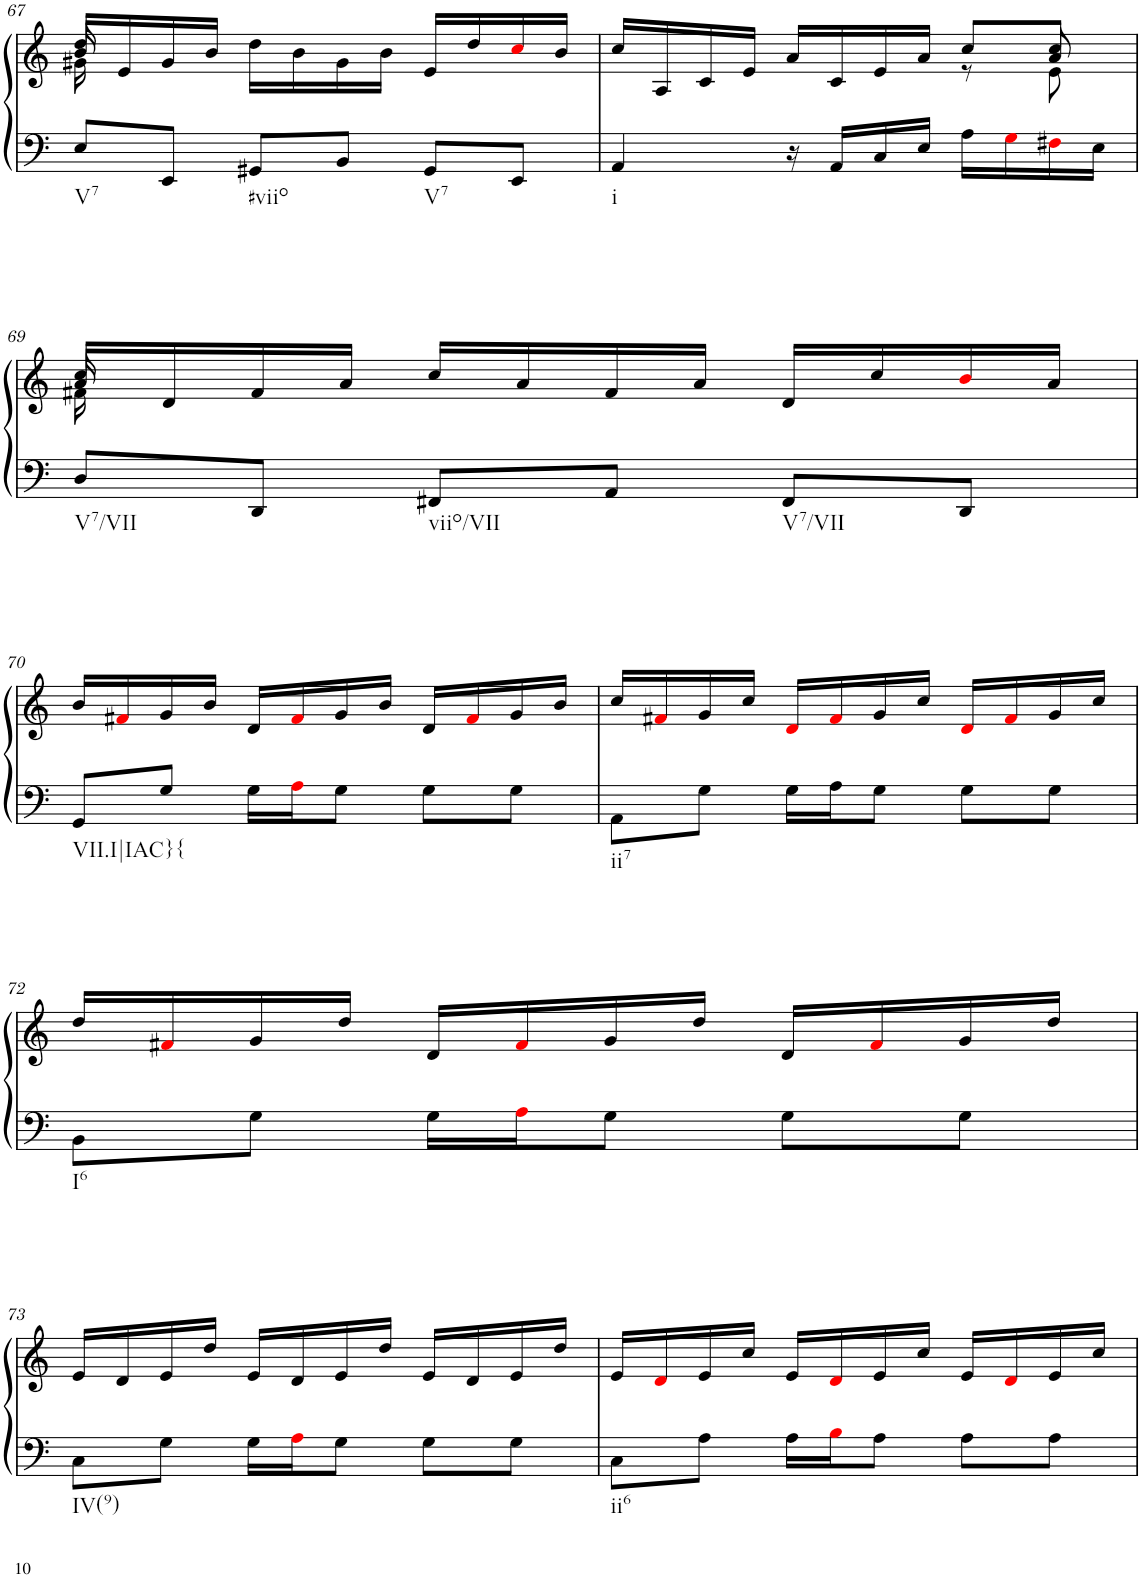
**kern	**kern
*part1	*part1
*staff2	*staff1
*I"Klavier linke Hand	*
!!LO:PB:g=z
*clefF4	*clefG2
*k[]	*k[]
*M3/4	*M3/4
=67	=67
*	*^
*	*	*^
!LO:TX:b:t=V7	!	!	!
8E/L	16dd/LL	16g#X\	16b/
.	16e/	2ryy	2ryy
8EE/J	16g#/	.	.
.	16b/JJ	.	.
!LO:TX:b:t=#viio	!	!	!
8GG#X/L	16dd\LL	.	.
.	16b\	.	.
8BB/J	16g#\	.	.
.	16b\JJ	.	.
!LO:TX:b:t=V7	!	!	!
8GG#/L	16e/LL	.	.
.	16dd/	8.ryy	8.ryy
8EE/J	16cci/	.	.
.	16b/JJ	.	.
=68	=68	=68	=68
!LO:TX:b:t=i	!	!	!
4AA/	16cc/LL	2ryy	8ryy
.	16A/	.	.
*	*	*v	*v
.	16c/	.
.	16e/JJ	.
16r	16a/LL	.
16AA/LL	16c/	.
16C/	16e/	.
16E/JJ	16a/JJ	.
16A\LL	8cc/L	8r
16Gi\	.	.
*	*	*^
16F#Xi\	8cc/J	8e\	8a/
16E\JJ	.	.	.
!!LO:LB:g=z	!!	!!
=69	=69	=69	=69
!LO:TX:b:t=V7/VII	!	!	!
8D/L	16cc/LL	16f#X\	16a/
.	16d/	2ryy	2ryy
8DD/J	16f#/	.	.
.	16a/JJ	.	.
!LO:TX:b:t=viio/VII	!	!	!
8FF#X/L	16cc/LL	.	.
.	16a/	.	.
8AA/J	16f#/	.	.
.	16a/JJ	.	.
!LO:TX:b:t=V7/VII	!	!	!
8FF#/L	16d/LL	.	.
.	16cc/	8.ryy	8.ryy
8DD/J	16bi/	.	.
.	16a/JJ	.	.
*	*v	*v	*v
!!LO:LB:g=z
=70	=70
!LO:TX:b:t=VII.I|IAC}{	!
8GG/L	16b/LL
.	16f#Xi/
8G/J	16g/
.	16b/JJ
16G\LL	16d/LL
16Ai\J	16f#i/
8G\J	16g/
.	16b/JJ
8G\L	16d/LL
.	16f#i/
8G\J	16g/
.	16b/JJ
=71	=71
!LO:TX:b:t=ii7	!
8AA\L	16cc/LL
.	16f#Xi/
8G\J	16g/
.	16cc/JJ
16G\LL	16di/LL
16A\J	16f#i/
8G\J	16g/
.	16cc/JJ
8G\L	16di/LL
.	16f#i/
8G\J	16g/
.	16cc/JJ
!!LO:LB:g=z
=72	=72
!LO:TX:b:t=I6	!
8BB\L	16dd/LL
.	16f#Xi/
8G\J	16g/
.	16dd/JJ
16G\LL	16d/LL
16Ai\J	16f#i/
8G\J	16g/
.	16dd/JJ
8G\L	16d/LL
.	16f#i/
8G\J	16g/
.	16dd/JJ
!!LO:LB:g=z
=73	=73
!LO:TX:b:t=IV(9)	!
8C\L	16e/LL
.	16d/
8G\J	16e/
.	16dd/JJ
16G\LL	16e/LL
16Ai\J	16d/
8G\J	16e/
.	16dd/JJ
8G\L	16e/LL
.	16d/
8G\J	16e/
.	16dd/JJ
=74	=74
!LO:TX:b:t=ii6	!
8C\L	16e/LL
.	16di/
8A\J	16e/
.	16cc/JJ
16A\LL	16e/LL
16Bi\J	16di/
8A\J	16e/
.	16cc/JJ
8A\L	16e/LL
.	16di/
8A\J	16e/
.	16cc/JJ
=	=
*-	*-
